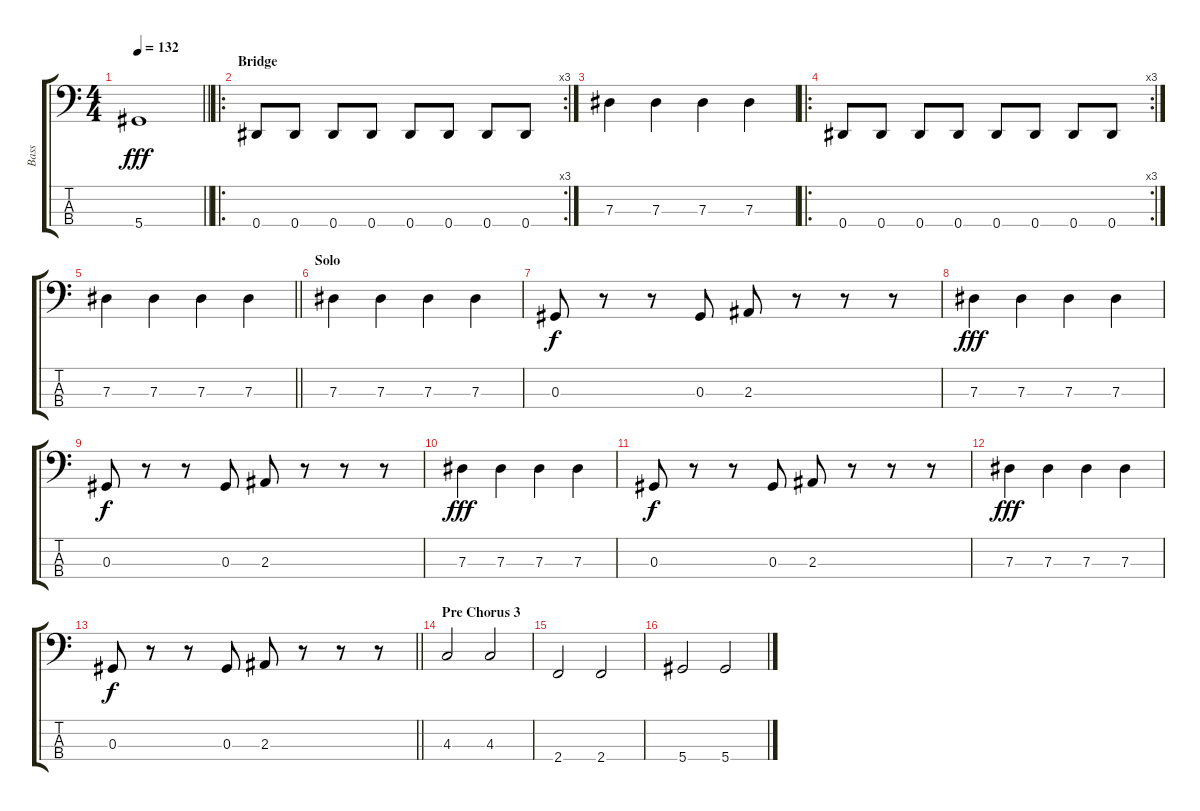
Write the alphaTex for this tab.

\track ("Bass" "Bass") {instrument electricbasspick}
\staff {score tabs}
\tuning (Gb2 Db2 Ab1 Eb1) {hide}
\ts (4 4)
\tempo 132
\clef f4
\barLineRight lightlight
\ks c
5.4.1{dy fff} |
\ro
\rc 3
\section ("" "Bridge")
0.4.8 0.4.8 0.4.8 0.4.8 0.4.8 0.4.8 0.4.8 0.4.8 |
7.3.4 7.3.4 7.3.4 7.3.4 |
\ro
\rc 3
0.4.8 0.4.8 0.4.8 0.4.8 0.4.8 0.4.8 0.4.8 0.4.8 |
\barLineRight lightlight
7.3.4 7.3.4 7.3.4 7.3.4 |
\section ("" "Solo")
7.3.4 7.3.4 7.3.4 7.3.4 |
0.3.8{dy f} r.8 r.8 0.3.8 2.3.8 r.8 r.8 r.8 |
7.3.4{dy fff} 7.3.4 7.3.4 7.3.4 |
0.3.8{dy f} r.8 r.8 0.3.8 2.3.8 r.8 r.8 r.8 |
7.3.4{dy fff} 7.3.4 7.3.4 7.3.4 |
0.3.8{dy f} r.8 r.8 0.3.8 2.3.8 r.8 r.8 r.8 |
7.3.4{dy fff} 7.3.4 7.3.4 7.3.4 |
\barLineRight lightlight
0.3.8{dy f} r.8 r.8 0.3.8 2.3.8 r.8 r.8 r.8 |
\section ("" "Pre Chorus 3")
4.3.2 4.3.2 |
2.4.2 2.4.2 |
5.4.2 5.4.2
